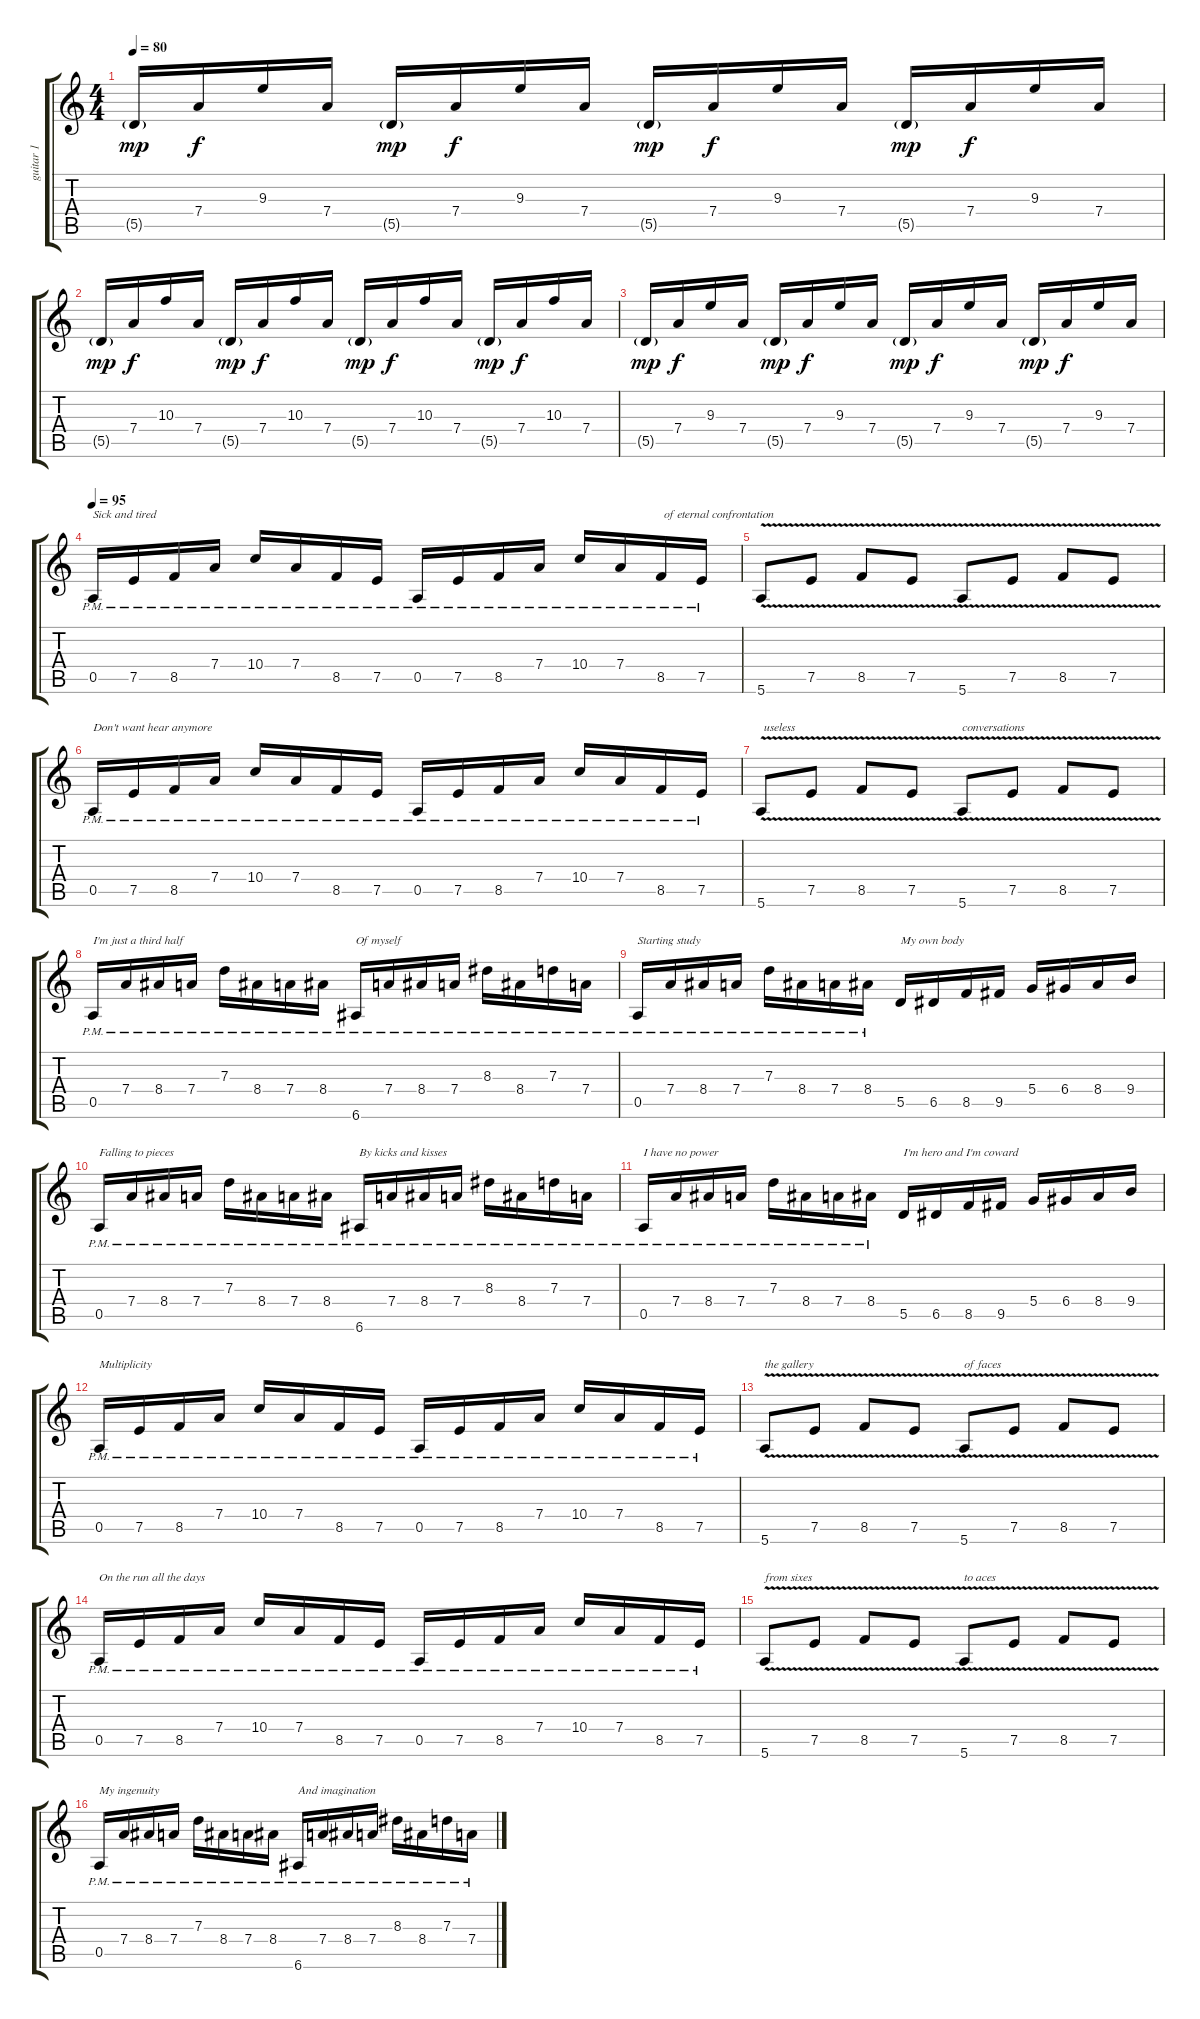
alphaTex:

\track ("guitar 1" "guitar 1") {instrument distortionguitar}
\staff {score tabs}
\tuning (E4 B3 G3 D3 A2 E2) {hide}
\ts (4 4)
\tempo 80
\clef g2
\ks c
5.5{g}.16{dy mp} 7.4.16{dy f} 9.3.16 7.4.16 5.5{g}.16{dy mp} 7.4.16{dy f} 9.3.16 7.4.16 5.5{g}.16{dy mp} 7.4.16{dy f} 9.3.16 7.4.16 5.5{g}.16{dy mp} 7.4.16{dy f} 9.3.16 7.4.16 |
5.5{g}.16{dy mp} 7.4.16{dy f} 10.3.16 7.4.16 5.5{g}.16{dy mp} 7.4.16{dy f} 10.3.16 7.4.16 5.5{g}.16{dy mp} 7.4.16{dy f} 10.3.16 7.4.16 5.5{g}.16{dy mp} 7.4.16{dy f} 10.3.16 7.4.16 |
5.5{g}.16{dy mp} 7.4.16{dy f} 9.3.16 7.4.16 5.5{g}.16{dy mp} 7.4.16{dy f} 9.3.16 7.4.16 5.5{g}.16{dy mp} 7.4.16{dy f} 9.3.16 7.4.16 5.5{g}.16{dy mp} 7.4.16{dy f} 9.3.16 7.4.16 |
\tempo 95
0.5{pm}.16{txt "Sick and tired"} 7.5{pm}.16 8.5{pm}.16 7.4{pm}.16 10.4{pm}.16 7.4{pm}.16 8.5{pm}.16 7.5{pm}.16 0.5{pm}.16 7.5{pm}.16 8.5{pm}.16 7.4{pm}.16 10.4{pm}.16 7.4{pm}.16 8.5{pm}.16{txt " of eternal confrontation"} 7.5{pm}.16 |
5.6{v}.8 7.5{v}.8 8.5{v}.8 7.5{v}.8 5.6{v}.8 7.5{v}.8 8.5{v}.8 7.5{v}.8 |
0.5{pm}.16{txt "Don't want hear anymore"} 7.5{pm}.16 8.5{pm}.16 7.4{pm}.16 10.4{pm}.16 7.4{pm}.16 8.5{pm}.16 7.5{pm}.16 0.5{pm}.16 7.5{pm}.16 8.5{pm}.16 7.4{pm}.16 10.4{pm}.16 7.4{pm}.16 8.5{pm}.16 7.5{pm}.16 |
5.6{v}.8{txt " useless "} 7.5{v}.8 8.5{v}.8 7.5{v}.8 5.6{v}.8{txt "conversations"} 7.5{v}.8 8.5{v}.8 7.5{v}.8 |
0.5{pm}.16{txt "I'm just a third half"} 7.4{pm}.16 8.4{pm}.16 7.4{pm}.16 7.3{pm}.16 8.4{pm}.16 7.4{pm}.16 8.4{pm}.16 6.6{pm}.16{txt "Of myself"} 7.4{pm}.16 8.4{pm}.16 7.4{pm}.16 8.3{pm}.16 8.4{pm}.16 7.3{pm}.16 7.4{pm}.16 |
0.5{pm}.16{txt "Starting study"} 7.4{pm}.16 8.4{pm}.16 7.4{pm}.16 7.3{pm}.16 8.4{pm}.16 7.4{pm}.16 8.4{pm}.16 5.5.16{txt "My own body"} 6.5.16 8.5.16 9.5.16 5.4.16 6.4.16 8.4.16 9.4.16 |
0.5{pm}.16{txt "Falling to pieces"} 7.4{pm}.16 8.4{pm}.16 7.4{pm}.16 7.3{pm}.16 8.4{pm}.16 7.4{pm}.16 8.4{pm}.16 6.6{pm}.16{txt "By kicks and kisses"} 7.4{pm}.16 8.4{pm}.16 7.4{pm}.16 8.3{pm}.16 8.4{pm}.16 7.3{pm}.16 7.4{pm}.16 |
0.5{pm}.16{txt "I have no power"} 7.4{pm}.16 8.4{pm}.16 7.4{pm}.16 7.3{pm}.16 8.4{pm}.16 7.4{pm}.16 8.4{pm}.16 5.5.16{txt "I'm hero and I'm coward"} 6.5.16 8.5.16 9.5.16 5.4.16 6.4.16 8.4.16 9.4.16 |
0.5{pm}.16{txt "Multiplicity"} 7.5{pm}.16 8.5{pm}.16 7.4{pm}.16 10.4{pm}.16 7.4{pm}.16 8.5{pm}.16 7.5{pm}.16 0.5{pm}.16 7.5{pm}.16 8.5{pm}.16 7.4{pm}.16 10.4{pm}.16 7.4{pm}.16 8.5{pm}.16 7.5{pm}.16 |
5.6{v}.8{txt "the gallery"} 7.5{v}.8 8.5{v}.8 7.5{v}.8 5.6{v}.8{txt "of faces"} 7.5{v}.8 8.5{v}.8 7.5{v}.8 |
0.5{pm}.16{txt "On the run all the days"} 7.5{pm}.16 8.5{pm}.16 7.4{pm}.16 10.4{pm}.16 7.4{pm}.16 8.5{pm}.16 7.5{pm}.16 0.5{pm}.16 7.5{pm}.16 8.5{pm}.16 7.4{pm}.16 10.4{pm}.16 7.4{pm}.16 8.5{pm}.16 7.5{pm}.16 |
5.6{v}.8{txt "from sixes"} 7.5{v}.8 8.5{v}.8 7.5{v}.8 5.6{v}.8{txt "to aces"} 7.5{v}.8 8.5{v}.8 7.5{v}.8 |
0.5{pm}.16{txt "My ingenuity"} 7.4{pm}.16 8.4{pm}.16 7.4{pm}.16 7.3{pm}.16 8.4{pm}.16 7.4{pm}.16 8.4{pm}.16 6.6{pm}.16{txt "And imagination"} 7.4{pm}.16 8.4{pm}.16 7.4{pm}.16 8.3{pm}.16 8.4{pm}.16 7.3{pm}.16 7.4{pm}.16
